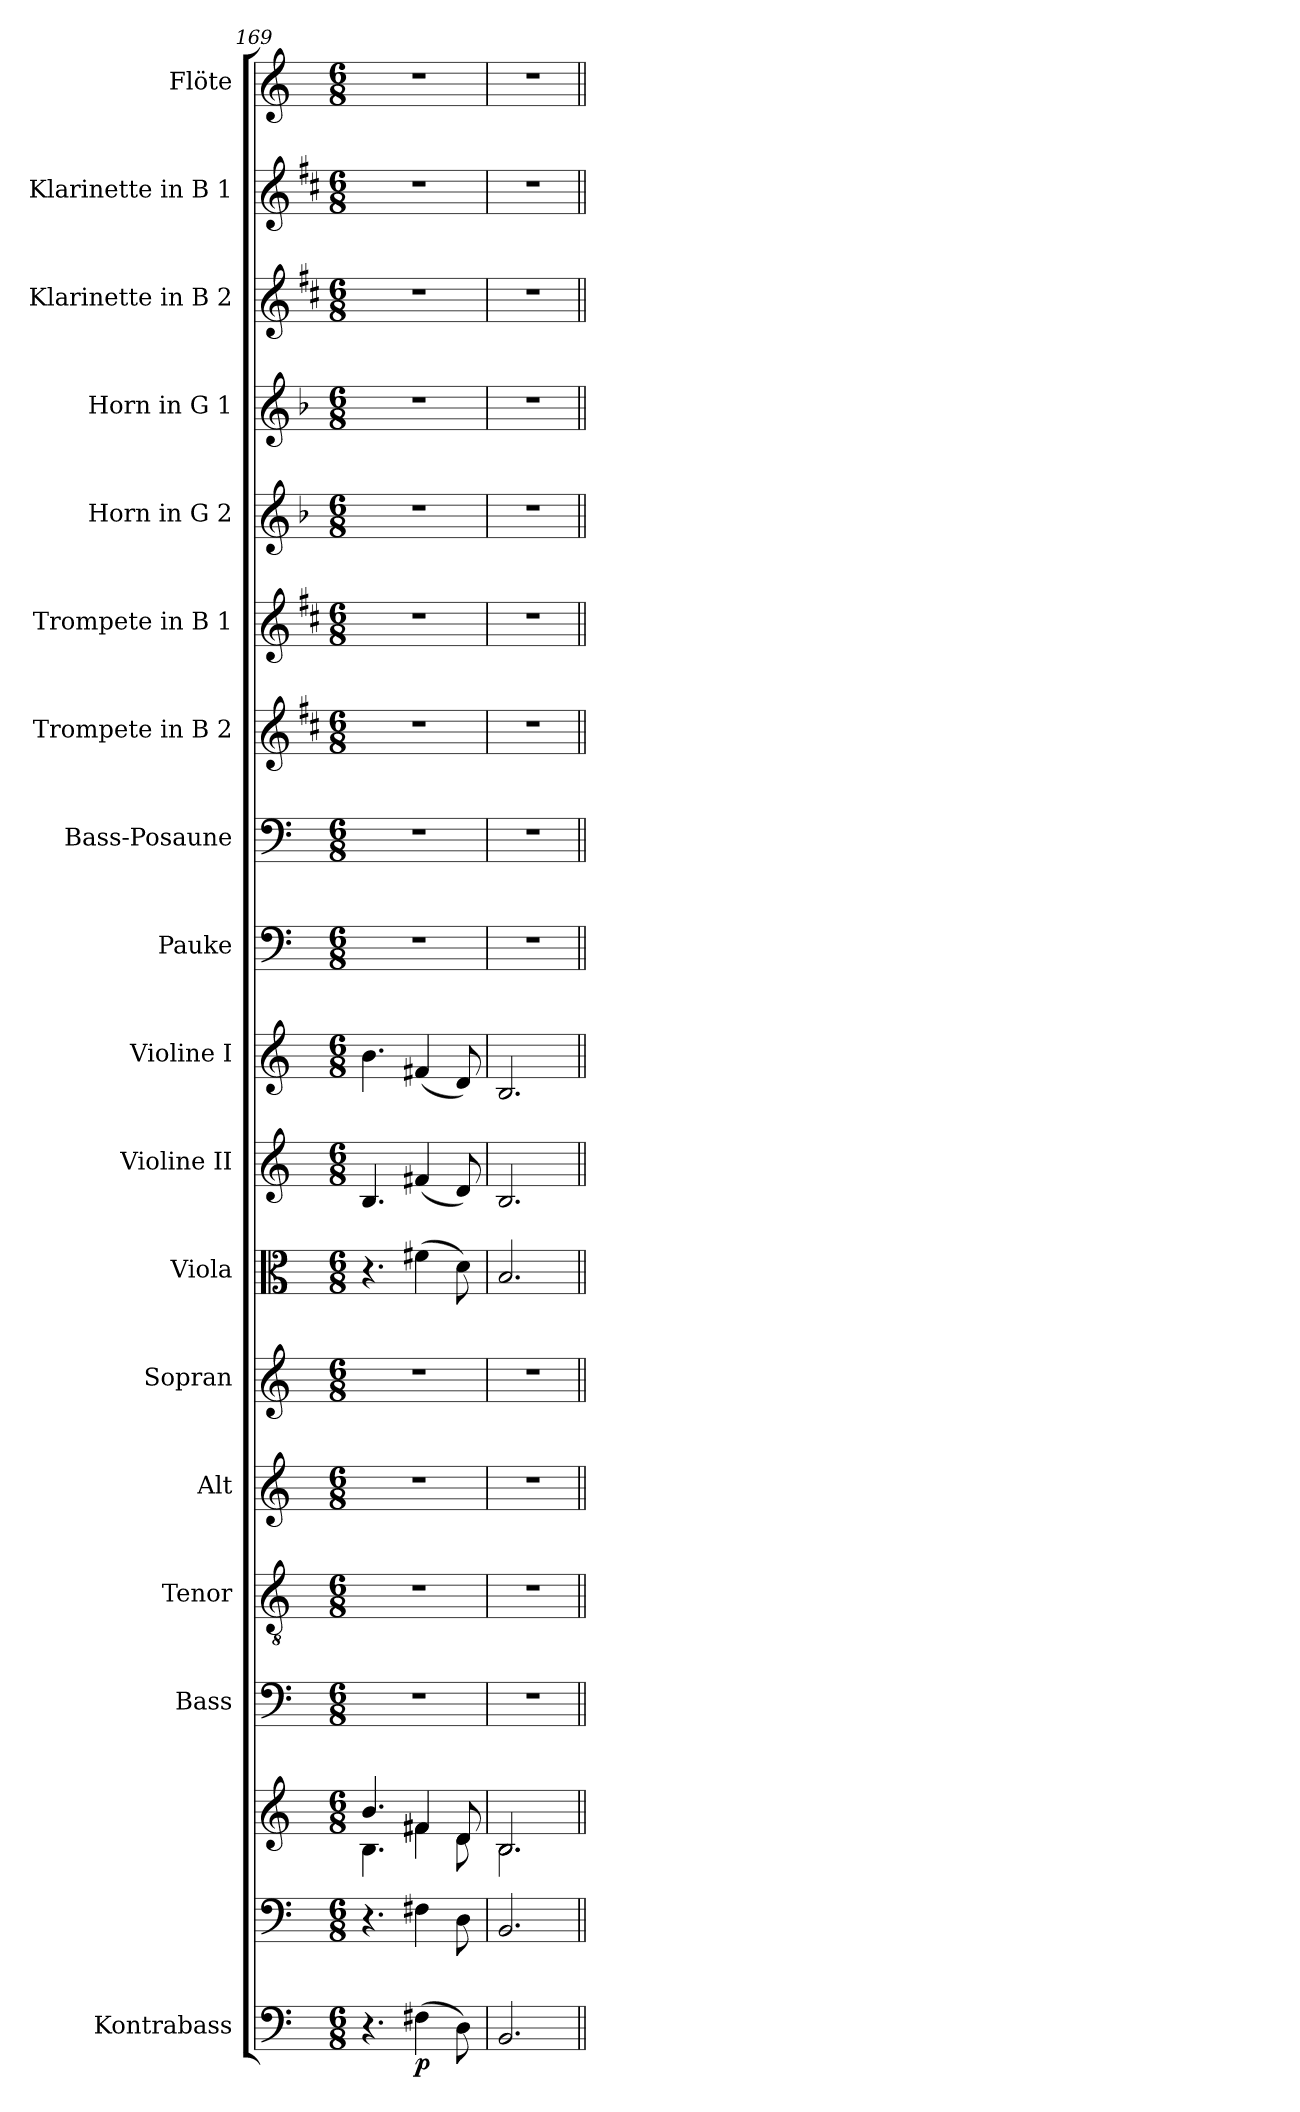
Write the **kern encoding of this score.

**kern	**dynam	**kern	**kern	**kern	**kern	**kern	**kern	**kern	**kern	**kern	**kern	**kern	**kern	**kern	**kern	**kern	**kern	**kern	**kern
*part18	*part18	*part17	*part17	*part16	*part15	*part14	*part13	*part12	*part11	*part10	*part9	*part8	*part7	*part6	*part5	*part4	*part3	*part2	*part1
*staff19	*staff19	*staff18	*staff17	*staff16	*staff15	*staff14	*staff13	*staff12	*staff11	*staff10	*staff9	*staff8	*staff7	*staff6	*staff5	*staff4	*staff3	*staff2	*staff1
*I"Kontrabass	*	*	*	*I"Bass	*I"Tenor	*I"Alt	*I"Sopran	*I"Viola	*I"Violine II	*I"Violine I	*I"Pauke	*I"Bass-Posaune	*I"Trompete in B 2	*I"Trompete in B 1	*I"Horn in G 2	*I"Horn in G 1	*I"Klarinette in B 2	*I"Klarinette in B 1	*I"Flöte
*I'Kb.	*	*	*	*I'B	*I'T	*I'A	*I'S	*I'Vla.	*I'Vl. II	*I'Vl. I	*I'Pk.	*I'B. Pos.	*	*	*I'Hrn. 2	*I'Hrn. 1	*	*	*I'Fl.
*clefF4	*	*clefF4	*clefG2	*clefF4	*clefGv2	*clefG2	*clefG2	*clefC3	*clefG2	*clefG2	*clefF4	*clefF4	*clefG2	*clefG2	*clefG2	*clefG2	*clefG2	*clefG2	*clefG2
*ITrd7c12	*	*	*	*	*	*	*	*	*	*	*	*	*ITrd1c2	*ITrd1c2	*ITrd3c5	*ITrd3c5	*ITrd1c2	*ITrd1c2	*
*k[]	*	*k[]	*k[]	*k[]	*k[]	*k[]	*k[]	*k[]	*k[]	*k[]	*k[]	*k[]	*k[]	*k[]	*k[]	*k[]	*k[]	*k[]	*k[]
*C:	*	*C:	*C:	*C:	*C:	*C:	*C:	*C:	*C:	*C:	*C:	*C:	*C:	*C:	*C:	*C:	*C:	*C:	*C:
*M6/8	*	*M6/8	*M6/8	*M6/8	*M6/8	*M6/8	*M6/8	*M6/8	*M6/8	*M6/8	*M6/8	*M6/8	*M6/8	*M6/8	*M6/8	*M6/8	*M6/8	*M6/8	*M6/8
=169	=169	=169	=169	=169	=169	=169	=169	=169	=169	=169	=169	=169	=169	=169	=169	=169	=169	=169	=169
*	*	*	*^	*	*	*	*	*	*	*	*	*	*	*	*	*	*	*	*
4.r	.	4.r	4.b/	4.B\	2.r	2.r	2.r	2.r	4.r	4.B/	4.b\	2.r	2.r	2.r	2.r	2.r	2.r	2.r	2.r	2.r
!	!LO:DY:b	!	!	!	!	!	!	!	!	!	!	!	!	!	!	!	!	!	!	!
(>4FF#X\	p	4F#X\	4f#X/	4f#X\	.	.	.	.	(>4f#X\	(<4f#X/	(<4f#X/	.	.	.	.	.	.	.	.	.
8DD\)	.	8D\	8d/	8d\	.	.	.	.	8d\)	8d/)	8d/)	.	.	.	.	.	.	.	.	.
=170	=170	=170	=170	=170	=170	=170	=170	=170	=170	=170	=170	=170	=170	=170	=170	=170	=170	=170	=170	=170
2.BBB/	.	2.BB/	2.B/	2.B\	2.r	2.r	2.r	2.r	2.B/	2.B/	2.B/	2.r	2.r	2.r	2.r	2.r	2.r	2.r	2.r	2.r
*	*	*	*v	*v	*	*	*	*	*	*	*	*	*	*	*	*	*	*	*	*
=||	=||	=||	=||	=||	=||	=||	=||	=||	=||	=||	=||	=||	=||	=||	=||	=||	=||	=||	=||
*-	*-	*-	*-	*-	*-	*-	*-	*-	*-	*-	*-	*-	*-	*-	*-	*-	*-	*-	*-
